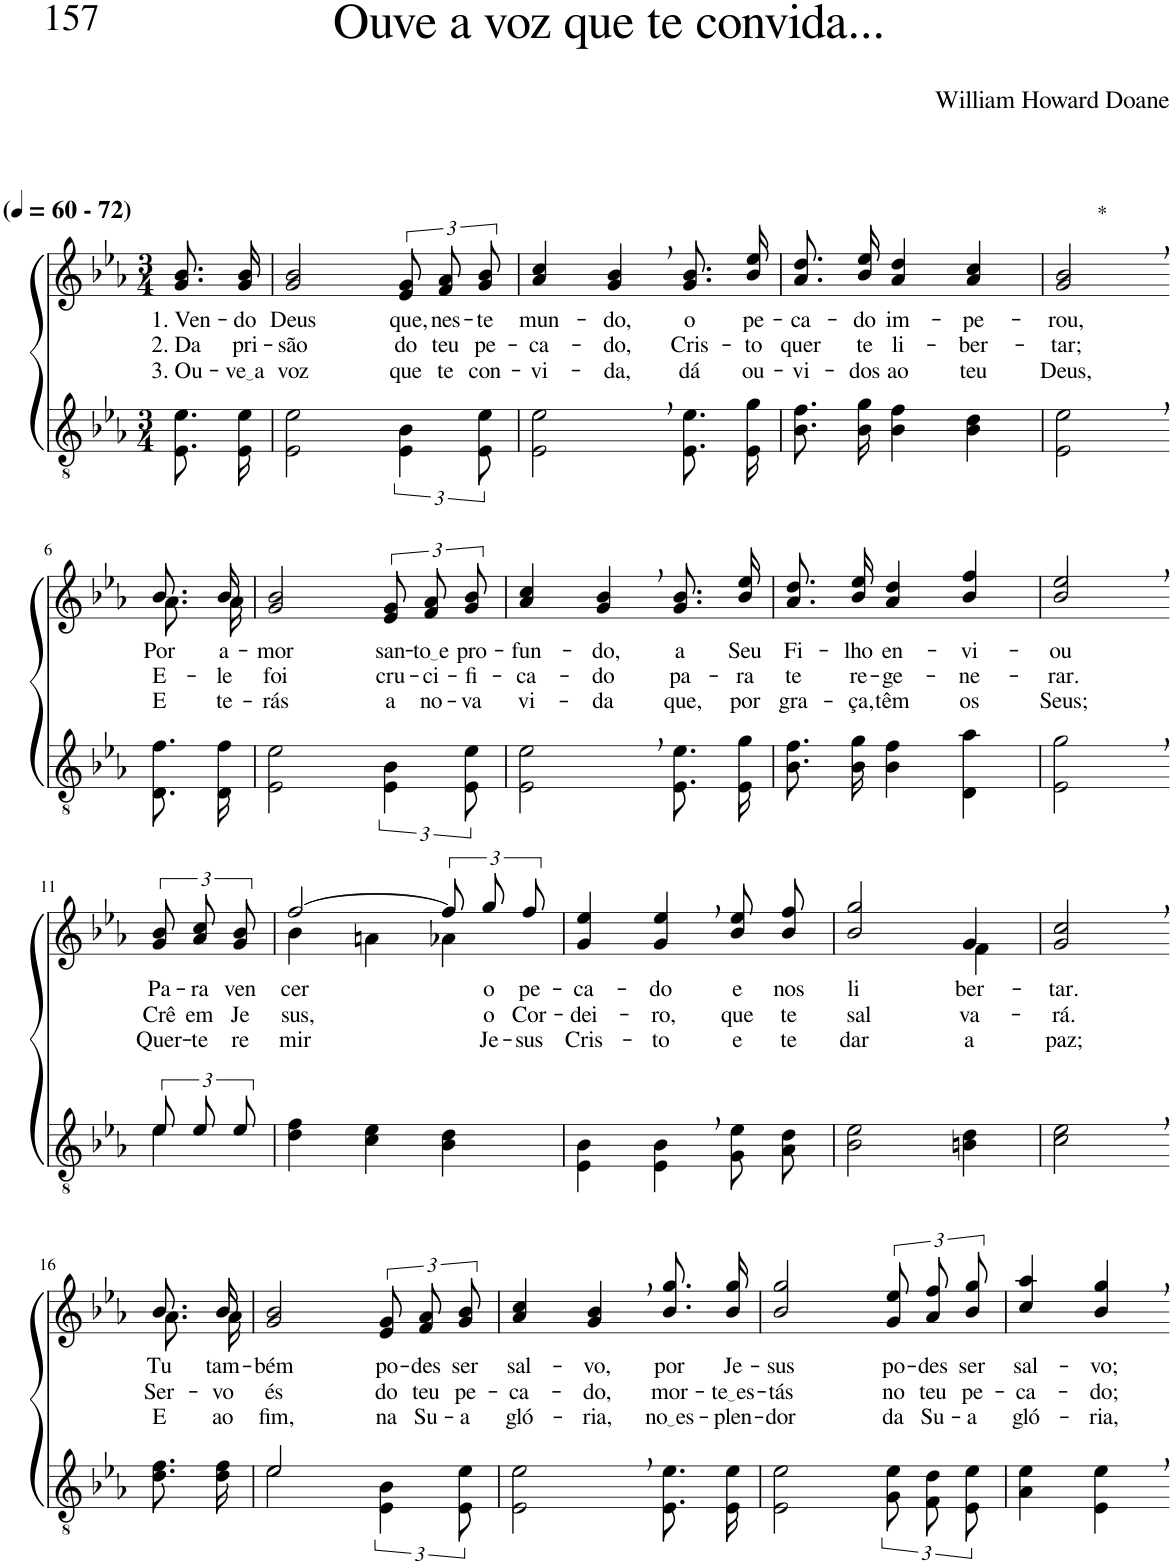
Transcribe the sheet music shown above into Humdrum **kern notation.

**kern	**kern	**text	**text	**text
*part2	*part1	*part1	*part1	*part1
*staff2	*staff1	*staff1	*staff1	*staff1
*I"Parte III e IV	*I"Parte I e II	*	*	*
*clefGv2	*clefG2	*	*	*
*Trd4c7	*Trd4c7	*	*	*
*k[b-e-a-]	*k[b-e-a-]	*	*	*
*M3/4	*M3/4	*	*	*
*MM60	*MM60	*	*	*
=1	=1	=1	=1	=1
!	!LO:TX:a:B:t=(	!	!	!
!	!LO:TX:a:B:t=- 72)	!	!	!
!	!	!LO:LY:b	!LO:LY:b	!LO:LY:b
8.E-/ 8.e-/L	8.g/ 8.b-/L	1. Ven-	2. Da	3. Ou-
!	!	!LO:LY:b	!LO:LY:b	!LO:LY:b
16E-/ 16e-/Jk	16g/ 16b-/Jk	-do	pri-	ve a
=2	=2	=2	=2	=2
!	!	!LO:LY:b	!LO:LY:b	!LO:LY:b
2E-\ 2e-\	2g/ 2b-/	Deus	-são	voz
!	!	!LO:LY:b	!LO:LY:b	!LO:LY:b
6E-\ 6B-\	12e-/ 12g/L	que,	do	que
!	!	!LO:LY:b	!LO:LY:b	!LO:LY:b
.	12f/ 12a-/	nes-	teu	te
!	!	!LO:LY:b	!LO:LY:b	!LO:LY:b
12E-\ 12e-\	12g/ 12b-/J	-te	pe-	con-
=3	=3	=3	=3	=3
!	!	!LO:LY:b	!LO:LY:b	!LO:LY:b
2E-\, 2e-\,	4a-/ 4cc/	mun-	-ca-	-vi-
!	!	!LO:LY:b	!LO:LY:b	!LO:LY:b
.	4g/, 4b-/,	-do,	-do,	-da,
!	!	!LO:LY:b	!LO:LY:b	!LO:LY:b
8.E-\ 8.e-\L	8.g\ 8.b-\L	o	Cris-	dá
!	!	!LO:LY:b	!LO:LY:b	!LO:LY:b
16E-\ 16g\Jk	16b-\ 16ee-\Jk	pe-	-to	ou-
=4	=4	=4	=4	=4
!	!	!LO:LY:b	!LO:LY:b	!LO:LY:b
8.B-\ 8.f\L	8.a-\ 8.dd\L	-ca-	quer	-vi-
!	!	!LO:LY:b	!LO:LY:b	!LO:LY:b
16B-\ 16g\Jk	16b-\ 16ee-\Jk	-do	te	-dos
!	!	!LO:LY:b	!LO:LY:b	!LO:LY:b
4B-\ 4f\	4a-/ 4dd/	im-	li-	ao
!	!	!LO:LY:b	!LO:LY:b	!LO:LY:b
4B-\ 4d\	4a-/ 4cc/	-pe-	-ber-	teu
=5	=5	=5	=5	=5
!	!LO:TX:a:t=*	!	!	!
!	!	!LO:LY:b	!LO:LY:b	!LO:LY:b
2E-\, 2e-\,	2g/, 2b-/,	-rou,	-tar;	Deus,
!!LO:LB:g=z
=6-	=6-	=6-	=6-	=6-
*	*^	*	*	*
!	!	!	!LO:LY:b	!LO:LY:b	!LO:LY:b
8.D/ 8.f/L	8.b-/L	8.a-\L	Por	E-	E
!	!	!	!LO:LY:b	!LO:LY:b	!LO:LY:b
16D/ 16f/Jk	16b-/Jk	16a-\Jk	a-	-le	te-
=7	=7	=7	=7	=7	=7
!	!	!	!LO:LY:b	!LO:LY:b	!LO:LY:b
*	*v	*v	*	*	*
2E-\ 2e-\	2g/ 2b-/	-mor	foi	-rás
!	!	!LO:LY:b	!LO:LY:b	!LO:LY:b
6E-\ 6B-\	12e-/ 12g/L	san-	cru-	a
!	!	!LO:LY:b	!LO:LY:b	!LO:LY:b
.	12f/ 12a-/	to e	-ci-	no-
!	!	!LO:LY:b	!LO:LY:b	!LO:LY:b
12E-\ 12e-\	12g/ 12b-/J	pro-	-fi-	-va
=8	=8	=8	=8	=8
!	!	!LO:LY:b	!LO:LY:b	!LO:LY:b
2E-\, 2e-\,	4a-/ 4cc/	-fun-	-ca-	vi-
!	!	!LO:LY:b	!LO:LY:b	!LO:LY:b
.	4g/, 4b-/,	-do,	-do	-da
!	!	!LO:LY:b	!LO:LY:b	!LO:LY:b
8.E-\ 8.e-\L	8.g\ 8.b-\L	a	pa-	que,
!	!	!LO:LY:b	!LO:LY:b	!LO:LY:b
16E-\ 16g\Jk	16b-\ 16ee-\Jk	Seu	-ra	por
=9	=9	=9	=9	=9
!	!	!LO:LY:b	!LO:LY:b	!LO:LY:b
8.B-\ 8.f\L	8.a-\ 8.dd\L	Fi-	te	gra-
!	!	!LO:LY:b	!LO:LY:b	!LO:LY:b
16B-\ 16g\Jk	16b-\ 16ee-\Jk	-lho	re-	-ça,
!	!	!LO:LY:b	!LO:LY:b	!LO:LY:b
4B-\ 4f\	4a-/ 4dd/	en-	-ge-	têm
!	!	!LO:LY:b	!LO:LY:b	!LO:LY:b
4D\ 4a-\	4b-/ 4ff/	-vi-	-ne-	os
=10	=10	=10	=10	=10
!	!	!LO:LY:b	!LO:LY:b	!LO:LY:b
2E-\, 2g\,	2b-/, 2ee-/,	-ou	-rar.	Seus;
!!LO:LB:g=z
=11-	=11-	=11-	=11-	=11-
*^	*	*	*	*
!	!	!	!LO:LY:b	!LO:LY:b	!LO:LY:b
12e-/L	4e-\	12g/ 12b-/L	Pa-	Crê	Quer-
!	!	!	!LO:LY:b	!LO:LY:b	!LO:LY:b
12e-/	.	12a-/ 12cc/	-ra	em	-te
!	!	!	!LO:LY:b	!LO:LY:b	!LO:LY:b
12e-/J	.	12g/ 12b-/J	ven-	Je-	re-
*v	*v	*	*	*	*
=12	=12	=12	=12	=12
*	*^	*	*	*
!	!	!	!LO:LY:b	!LO:LY:b	!LO:LY:b
4d\ 4f\	[2ff/	4b-\	-cer	-sus,	-mir
4c\ 4e-\	.	4an\	.	.	.
4B-\ 4d\	12ff/L]	4a-X\	.	.	.
!	!	!	!LO:LY:b	!LO:LY:b	!LO:LY:b
.	12gg/	.	o	o	Je-
!	!	!	!LO:LY:b	!LO:LY:b	!LO:LY:b
.	12ff/J	.	pe-	Cor-	-sus
*	*v	*v	*	*	*
=13	=13	=13	=13	=13
!	!	!LO:LY:b	!LO:LY:b	!LO:LY:b
4E-\ 4B-\	4g/ 4ee-/	-ca-	-dei-	Cris-
!	!	!LO:LY:b	!LO:LY:b	!LO:LY:b
4E-\, 4B-\,	4g/, 4ee-/,	-do	-ro,	-to
!	!	!LO:LY:b	!LO:LY:b	!LO:LY:b
8G\ 8e-\L	8b-\ 8ee-\L	e	que	e
!	!	!LO:LY:b	!LO:LY:b	!LO:LY:b
8A-\ 8d\J	8b-\ 8ff\J	nos	te	te
=14	=14	=14	=14	=14
!	!	!LO:LY:b	!LO:LY:b	!LO:LY:b
*	*^	*	*	*
2B-\ 2e-\	2b-/ 2gg/	2ryy	li-	sal-	dar
!	!	!	!LO:LY:b	!LO:LY:b	!LO:LY:b
4Bn\ 4d\	4g/	4f\	-ber-	-va-	-a
=15	=15	=15	=15	=15	=15
!	!	!	!LO:LY:b	!LO:LY:b	!LO:LY:b
*	*v	*v	*	*	*
2c\, 2e-\,	2g/, 2cc/,	-tar.	-rá.	paz;
!!LO:LB:g=z
=16-	=16-	=16-	=16-	=16-
*	*^	*	*	*
!	!	!	!LO:LY:b	!LO:LY:b	!LO:LY:b
8.d\ 8.f\L	8.b-/L	8.a-\L	Tu	Ser-	E
!	!	!	!LO:LY:b	!LO:LY:b	!LO:LY:b
16d\ 16f\Jk	16b-/Jk	16a-\Jk	tam-	-vo	ao
=17	=17	=17	=17	=17	=17
*^	*	*	*	*	*
!	!	!	!	!LO:LY:b	!LO:LY:b	!LO:LY:b
*	*	*v	*v	*	*	*
2e-/	2e-\	2g/ 2b-/	-bém	és	fim,
!	!	!	!LO:LY:b	!LO:LY:b	!LO:LY:b
4ryy	6E-\ 6B-\	12e-/ 12g/L	po-	do	na
!	!	!	!LO:LY:b	!LO:LY:b	!LO:LY:b
.	.	12f/ 12a-/	-des	teu	Su-
!	!	!	!LO:LY:b	!LO:LY:b	!LO:LY:b
.	12E-\ 12e-\	12g/ 12b-/J	ser	pe-	-a
=18	=18	=18	=18	=18	=18
!	!	!	!LO:LY:b	!LO:LY:b	!LO:LY:b
*v	*v	*	*	*	*
2E-\, 2e-\,	4a-/ 4cc/	sal-	-ca-	gló-
!	!	!LO:LY:b	!LO:LY:b	!LO:LY:b
.	4g/, 4b-/,	-vo,	-do,	-ria,
!	!	!LO:LY:b	!LO:LY:b	!LO:LY:b
8.E-/ 8.e-/L	8.b-\ 8.gg\L	por	mor-	no es
!	!	!LO:LY:b	!LO:LY:b	!LO:LY:b
16E-/ 16e-/Jk	16b-\ 16gg\Jk	Je-	te es	-plen-
=19	=19	=19	=19	=19
!	!	!LO:LY:b	!LO:LY:b	!LO:LY:b
2E-\ 2e-\	2b-/ 2gg/	-sus	-tás	-dor
!	!	!LO:LY:b	!LO:LY:b	!LO:LY:b
12G\ 12e-\L	12g\ 12ee-\L	po-	no	da
!	!	!LO:LY:b	!LO:LY:b	!LO:LY:b
12F\ 12d\	12a-\ 12ff\	-des	teu	Su-
!	!	!LO:LY:b	!LO:LY:b	!LO:LY:b
12E-\ 12e-\J	12b-\ 12gg\J	ser	pe-	-a
=20	=20	=20	=20	=20
!	!	!LO:LY:b	!LO:LY:b	!LO:LY:b
4A-\ 4e-\	4cc/ 4aa-/	sal-	-ca-	gló-
!	!	!LO:LY:b	!LO:LY:b	!LO:LY:b
4E-\, 4e-\,	4b-/, 4gg/,	-vo;	-do;	-ria,
=-	=-	=-	=-	=-
*-	*-	*-	*-	*-
